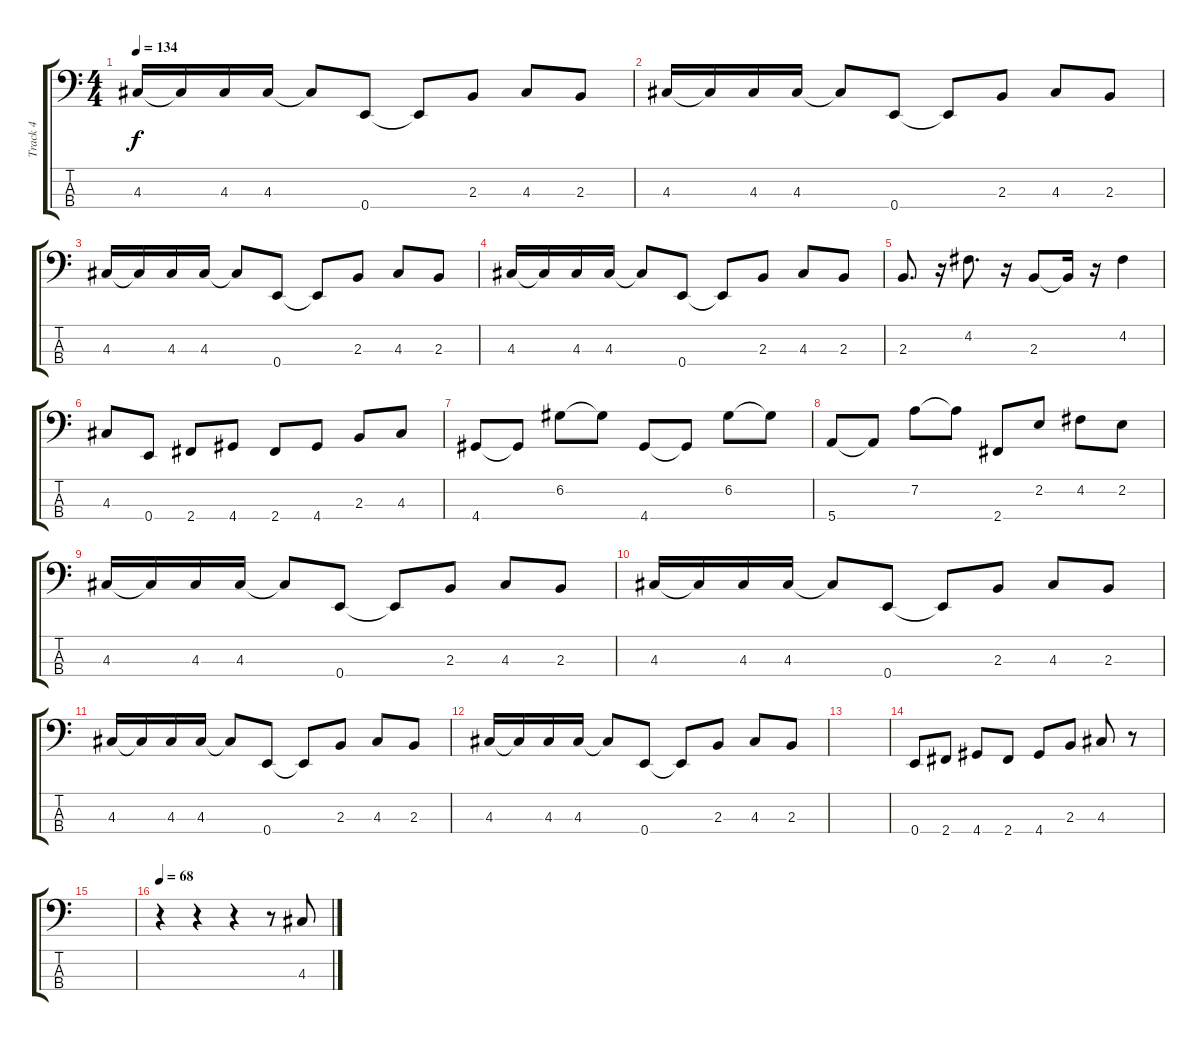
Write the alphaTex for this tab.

\track ("Track 4" "Track 4") {instrument electricbasspick}
\staff {score tabs}
\tuning (G2 D2 A1 E1) {hide}
\ts (4 4)
\tempo 134
\clef f4
\ks c
4.3.16{dy f} 4.3{t}.16 4.3.16 4.3.16 4.3{t}.8 0.4.8 0.4{t}.8 2.3.8 4.3.8 2.3.8 |
4.3.16 4.3{t}.16 4.3.16 4.3.16 4.3{t}.8 0.4.8 0.4{t}.8 2.3.8 4.3.8 2.3.8 |
4.3.16 4.3{t}.16 4.3.16 4.3.16 4.3{t}.8 0.4.8 0.4{t}.8 2.3.8 4.3.8 2.3.8 |
4.3.16 4.3{t}.16 4.3.16 4.3.16 4.3{t}.8 0.4.8 0.4{t}.8 2.3.8 4.3.8 2.3.8 |
2.3.8{d} r.16 4.2.8{d} r.16 2.3.8 2.3{t}.16 r.16 4.2.4 |
4.3.8 0.4.8 2.4.8 4.4.8 2.4.8 4.4.8 2.3.8 4.3.8 |
4.4.8 4.4{t}.8 6.2.8 6.2{t}.8 4.4.8 4.4{t}.8 6.2.8 6.2{t}.8 |
5.4.8 5.4{t}.8 7.2.8 7.2{t}.8 2.4.8 2.2.8 4.2.8 2.2.8 |
4.3.16 4.3{t}.16 4.3.16 4.3.16 4.3{t}.8 0.4.8 0.4{t}.8 2.3.8 4.3.8 2.3.8 |
4.3.16 4.3{t}.16 4.3.16 4.3.16 4.3{t}.8 0.4.8 0.4{t}.8 2.3.8 4.3.8 2.3.8 |
4.3.16 4.3{t}.16 4.3.16 4.3.16 4.3{t}.8 0.4.8 0.4{t}.8 2.3.8 4.3.8 2.3.8 |
4.3.16 4.3{t}.16 4.3.16 4.3.16 4.3{t}.8 0.4.8 0.4{t}.8 2.3.8 4.3.8 2.3.8 |
|
0.4.8 2.4.8 4.4.8 2.4.8 4.4.8 2.3.8 4.3.8 r.8 |
|
\tempo 68
r.4 r.4 r.4 r.8 4.3.8
